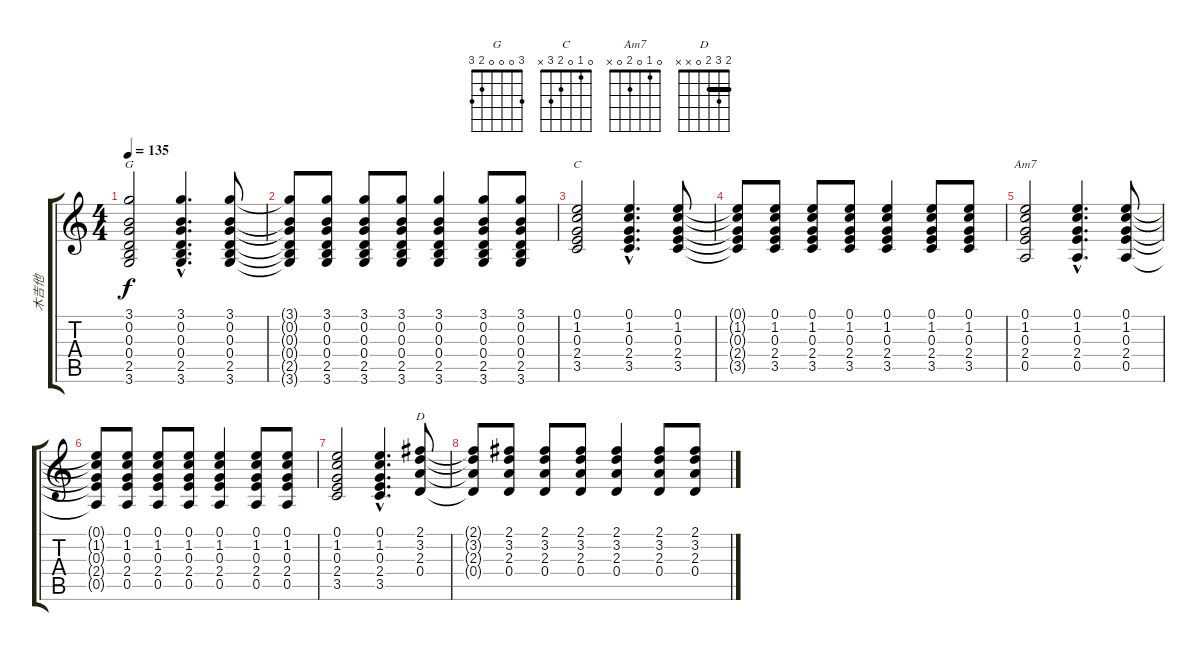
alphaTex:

\track ("木吉他" "木吉他") {instrument acousticguitarnylon}
\staff {score tabs}
\tuning (E4 B3 G3 D3 A2 E2) {hide}
\chord ("G" 3 0 0 0 2 3)
\chord ("C" 0 1 0 2 3 x)
\chord ("Am7" 0 1 0 2 0 x)
\chord ("D" 2 3 2 0 x x) {barre 2}
\ts (4 4)
\tempo 135
\clef g2
\ks c
(3.1 0.2 0.3 0.4 2.5 3.6).2{ch "G" dy f} (3.1{hac} 0.2{hac} 0.3{hac} 0.4{hac} 2.5{hac} 3.6{hac}).4{d} (3.1 0.2 0.3 0.4 2.5 3.6).8 |
(3.1{t} 0.2{t} 0.3{t} 0.4{t} 2.5{t} 3.6{t}).8 (3.1 0.2 0.3 0.4 2.5 3.6).8 (3.1 0.2 0.3 0.4 2.5 3.6).8 (3.1 0.2 0.3 0.4 2.5 3.6).8 (3.1 0.2 0.3 0.4 2.5 3.6).4 (3.1 0.2 0.3 0.4 2.5 3.6).8 (3.1 0.2 0.3 0.4 2.5 3.6).8 |
(0.1 1.2 0.3 2.4 3.5).2{ch "C"} (0.1{hac} 1.2{hac} 0.3{hac} 2.4{hac} 3.5{hac}).4{d} (0.1 1.2 0.3 2.4 3.5).8 |
(0.1{t} 1.2{t} 0.3{t} 2.4{t} 3.5{t}).8 (0.1 1.2 0.3 2.4 3.5).8 (0.1 1.2 0.3 2.4 3.5).8 (0.1 1.2 0.3 2.4 3.5).8 (0.1 1.2 0.3 2.4 3.5).4 (0.1 1.2 0.3 2.4 3.5).8 (0.1 1.2 0.3 2.4 3.5).8 |
(0.1 1.2 0.3 2.4 0.5).2{ch "Am7"} (0.1{hac} 1.2{hac} 0.3{hac} 2.4{hac} 0.5{hac}).4{d} (0.1 1.2 0.3 2.4 0.5).8 |
(0.1{t} 1.2{t} 0.3{t} 2.4{t} 0.5{t}).8 (0.1 1.2 0.3 2.4 0.5).8 (0.1 1.2 0.3 2.4 0.5).8 (0.1 1.2 0.3 2.4 0.5).8 (0.1 1.2 0.3 2.4 0.5).4 (0.1 1.2 0.3 2.4 0.5).8 (0.1 1.2 0.3 2.4 0.5).8 |
(0.1 1.2 0.3 2.4 3.5).2 (0.1{hac} 1.2{hac} 0.3{hac} 2.4{hac} 3.5{hac}).4{d} (2.1 3.2 2.3 0.4).8{ch "D"} |
(2.1{t} 3.2{t} 2.3{t} 0.4{t}).8 (2.1 3.2 2.3 0.4).8 (2.1 3.2 2.3 0.4).8 (2.1 3.2 2.3 0.4).8 (2.1 3.2 2.3 0.4).4 (2.1 3.2 2.3 0.4).8 (2.1 3.2 2.3 0.4).8
